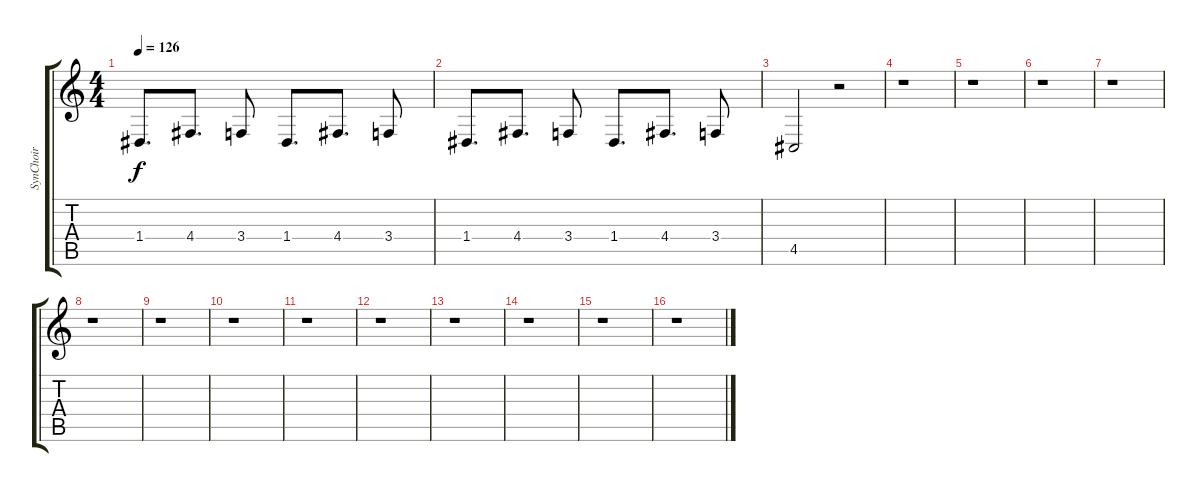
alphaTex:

\track ("SynChoir" "SynChoir") {instrument synthvoice}
\staff {score tabs}
\tuning (E4 B3 G3 D3 A2 E2) {hide}
\ts (4 4)
\tempo 126
\clef g2
\ks c
1.4.8{d dy f} 4.4.8{d} 3.4.8 1.4.8{d} 4.4.8{d} 3.4.8 |
1.4.8{d} 4.4.8{d} 3.4.8 1.4.8{d} 4.4.8{d} 3.4.8 |
4.5.2 r.2 |
r.1 |
r.1 |
r.1 |
r.1 |
r.1 |
r.1 |
r.1 |
r.1 |
r.1 |
r.1 |
r.1 |
r.1 |
r.1
